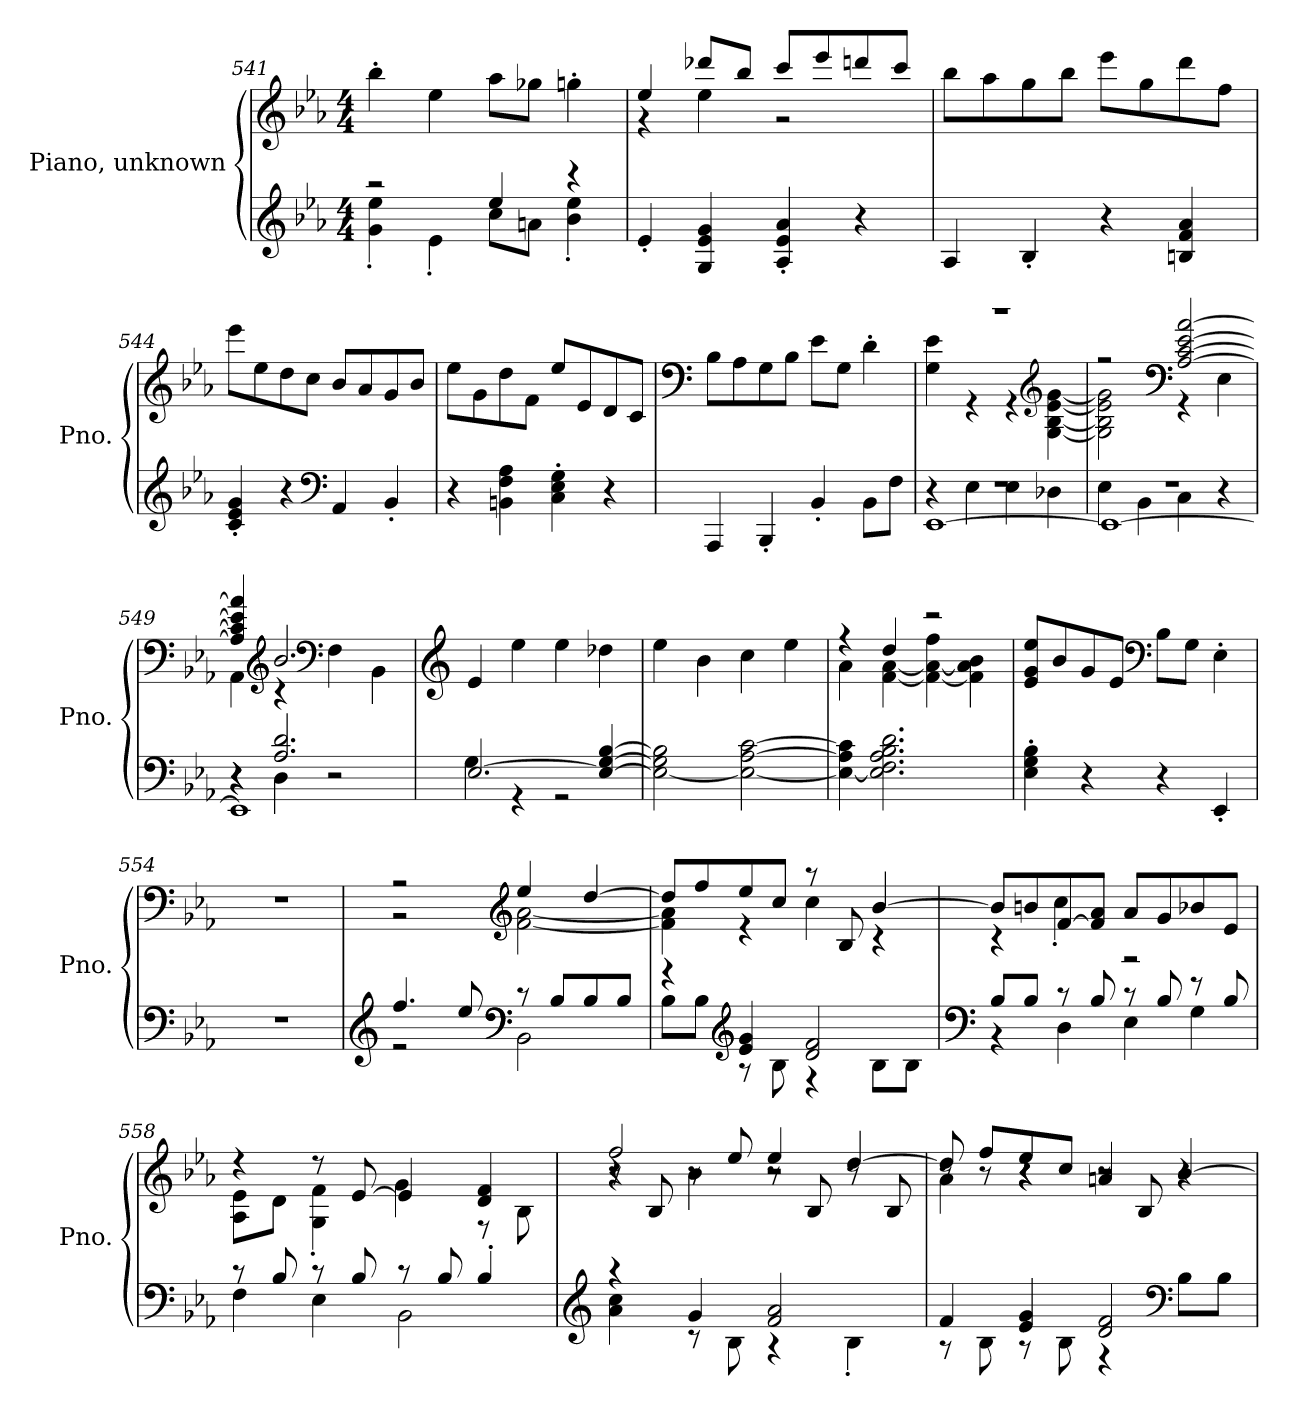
**kern	**kern
*part1	*part1
*staff2	*staff1
*I"Piano, unknown	*
*I'Pno.	*
!!LO:LB:g=z
*clefG2	*clefG2
*k[b-e-a-]	*k[b-e-a-]
*M4/4	*M4/4
=541	=541
*^	*
2r	4g\' 4ee-\'	4bb-'\
.	4e-'\	4ee-\
4ee-/	8cc\L	8aa-\L
.	8an\J	8gg-X\J
4r	4b-\' 4ee-\'	4ggn'\
*v	*v	*
=542	=542
*	*^
4e-'/	4ee-/	4r
4G/ 4e-/ 4g/	8ddd-X/L	4ee-\
.	8bb-/J	.
4A-/' 4e-/' 4a-/'	8ccc/L	2r
.	8eee-/	.
4r	8dddn/	.
.	8ccc/J	.
*	*v	*v
=543	=543
4A-/	8bb-\L
.	8aa-\
4B-'/	8gg\
.	8bb-\J
4r	8eee-\L
.	8gg\
4Bn/ 4f/ 4a-/	8ddd\
.	8ff\J
=544	=544
4c/' 4e-/' 4g/'	8eee-\L
.	8ee-\
4r	8dd\
.	8cc\J
*clefF4	*
4AA-/	8b-/L
.	8a-/
4BB-'/	8g/
.	8b-/J
!!LO:LB:g=z
=545	=545
4r	8ee-\L
.	8g\
4BBn\ 4F\ 4A-\	8dd\
.	8f\J
4C\' 4E-\' 4G\'	8ee-/L
.	8e-/
4r	8d/
.	8c/J
=546	=546
*	*clefF4
4AAA-/	8B-\L
.	8A-\
4BBB-'/	8G\
.	8B-\J
4BB-'/	8e-\L
.	8G\J
8BB-\L	4d'\
8F\J	.
=547	=547
*^	*^
*	*^	*	*
1r	4r	[1EE-	1r	4G\ 4e-\
.	4E-\	.	.	4r
.	4E-\	.	.	4r
*	*	*	*clefG2	*
.	4D-X\	.	.	[4G\ [4B-\ [4e-\ [4g\
=548	=548	=548	=548	=548
1r	4E-\	1EE-_	2r	2G\] 2B-\] 2e-\] 2g\]
.	4BB-\	.	.	.
*	*	*	*clefF4	*
.	4C\	.	[2A-/ [2c/ [2e-/ [2a-/	4r
.	4r	.	.	4E-\
=549	=549	=549	=549	=549
4r	4r	1EE-]	4A-/] 4c/] 4e-/] 4a-/]	4AA-\
*	*	*	*clefG2	*
2.A-/ 2.d/	4D\	.	2.b-/	4r
*	*	*	*clefF4	*
.	2r	.	.	4F\
.	.	.	.	4BB-\
*v	*v	*v	*	*
*	*v	*v
!!LO:LB:g=z
=550	=550
*	*clefG2
*^	*
[2.E-/	4G\	4e-/
.	4r	4ee-\
.	2r	4ee-\
4E-/_ [4G/ [4B-/	.	4dd-X\
*v	*v	*
=551	=551
2E-\_ 2G\] 2B-\]	4ee-\
.	4b-\
2E-\_ [2A-\ [2c\	4cc\
.	4ee-\
=552	=552
*	*^
4E-\_ 4A-\] 4c\]	4r	4a-\
2.E-\] 2.F\ 2.A-\ 2.B-\ 2.d\	4dd/	[4f\ [4a-\
.	2r	4f\_ 4a-\_ 4ff\
.	.	4f\] 4a-\] 4b-\
*	*v	*v
=553	=553
4E-\' 4G\' 4B-\'	8e-/ 8g/ 8ee-/L
.	8b-/
4r	8g/
.	8e-/J
*	*clefF4
4r	8B-\L
.	8G\J
4EE-'/	4E-'\
=554	=554
1r	1r
=555	=555
*clefG2	*
*^	*^
4.ff/	2r	2r	2r
8ee-/	.	.	.
*clefF4	*	*clefG2	*
8r	2BB-\	4ee-/	[2f\ [2a-\
8B-/L	.	.	.
8B-/	.	[4dd/	.
8B-/J	.	.	.
!!LO:PB:g=z	!!
=556	=556	=556	=556
4r	8B-\L	8dd/L]	4f\] 4a-\]
.	8B-\J	8ff/	.
*clefG2	*	*	*
4e-/ 4g/	8r	8ee-/	4r
.	8B-\	8cc/J	.
2d/ 2f/	4r	8r	4cc\
.	.	8B-/	.
.	8B-\L	[4b-/	4r
.	8B-\J	.	.
=557	=557	=557	=557
*clefF4	*	*	*
8B-/L	4r	8b-/L]	4r
8B-/J	.	8bn/	.
8r	4D\	[8f/	4cc'\
8B-/	.	8f/] 8a-/J	.
8r	4E-\	8a-/L	2r
8B-/	.	8g/	.
8r	4G\	8b-X/	.
8B-/	.	8e-/J	.
=558	=558	=558	=558
8r	4F\	4r	8A-\ 8e-\L
8B-/	.	.	8d\J
8r	4E-\	8r	4G\' 4f\'
8B-/	.	[8e-/	.
8r	2BB-\	4e-/]	4g\
8B-/	.	.	.
4B-'/	.	4d/ 4f/	8r
.	.	.	8B-\
*	*	*v	*v
!!LO:LB:g=z
=559	=559	=559
*clefG2	*	*
*	*	*^
*	*	*	*^
4r	4a-\ 4cc\	2ff/	4r	8r
.	.	.	.	8B-/
4g/	8r	.	4b-\	8r
.	8B-\	.	.	8ee-/
2f/ 2a-/	4r	4ee-/	2r	8r
.	.	.	.	8B-/
.	4B-'\	[4dd/	.	8r
.	.	.	.	8B-/
=560	=560	=560	=560	=560
4f/	8r	8dd/]	4a-\	8r
.	8B-\	8r	.	8ff/L
4e-/ 4g/	8r	4r	4r	8ee-/
.	8B-\	.	.	8cc/J
2d/ 2f/	4r	4an/	2r	8r
.	.	.	.	8B-/
*clefF4	*	*	*	*
.	8B-\L	4r	.	[4b-/
.	8B-\J	.	.	.
*v	*v	*	*	*
*	*v	*v	*v
=	=
*-	*-
